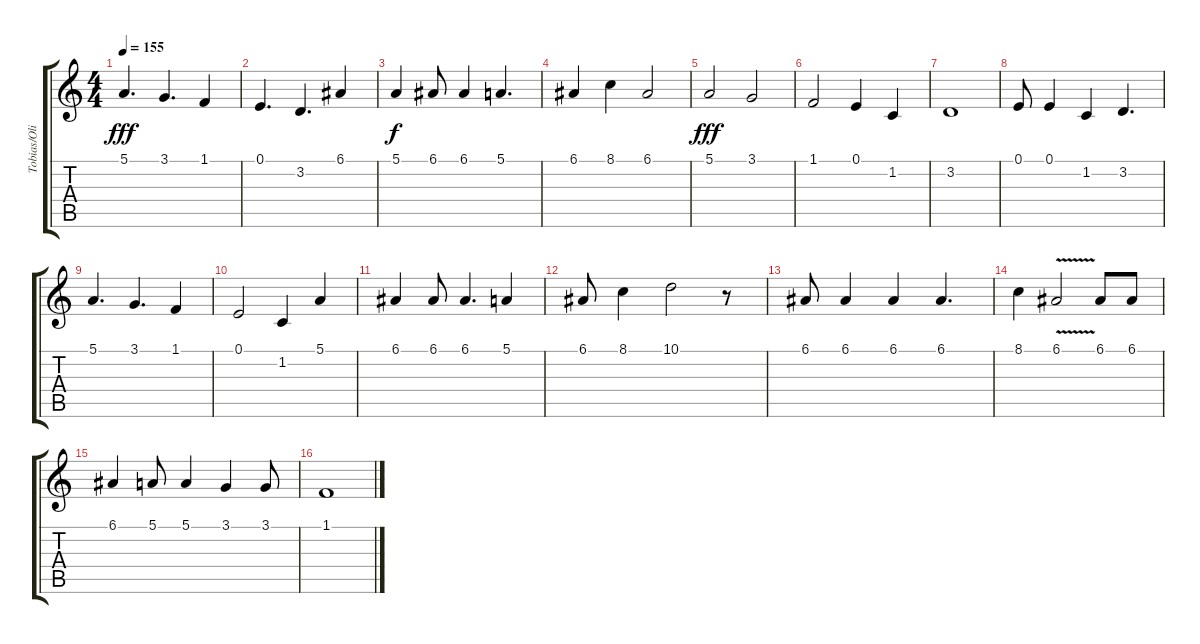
\track ("Tobias/Oliver" "Tobias/Oli") {instrument lead2sawtooth}
\staff {score tabs}
\tuning (E4 B3 G3 D3 A2 E2) {hide}
\ts (4 4)
\tempo 155
\clef g2
\ks c
5.1.4{d dy fff} 3.1.4{d} 1.1.4 |
0.1.4{d} 3.2.4{d} 6.1.4 |
5.1.4{dy f} 6.1.8 6.1.4 5.1.4{d} |
6.1.4 8.1.4 6.1.2 |
5.1.2{dy fff} 3.1.2 |
1.1.2 0.1.4 1.2.4 |
3.2.1 |
0.1.8 0.1.4 1.2.4 3.2.4{d} |
5.1.4{d} 3.1.4{d} 1.1.4 |
0.1.2 1.2.4 5.1.4 |
6.1.4 6.1.8 6.1.4{d} 5.1.4 |
6.1.8 8.1.4 10.1.2 r.8 |
6.1.8 6.1.4 6.1.4 6.1.4{d} |
8.1.4 6.1{v}.2 6.1.8 6.1.8 |
6.1.4 5.1.8 5.1.4 3.1.4 3.1.8 |
1.1.1
